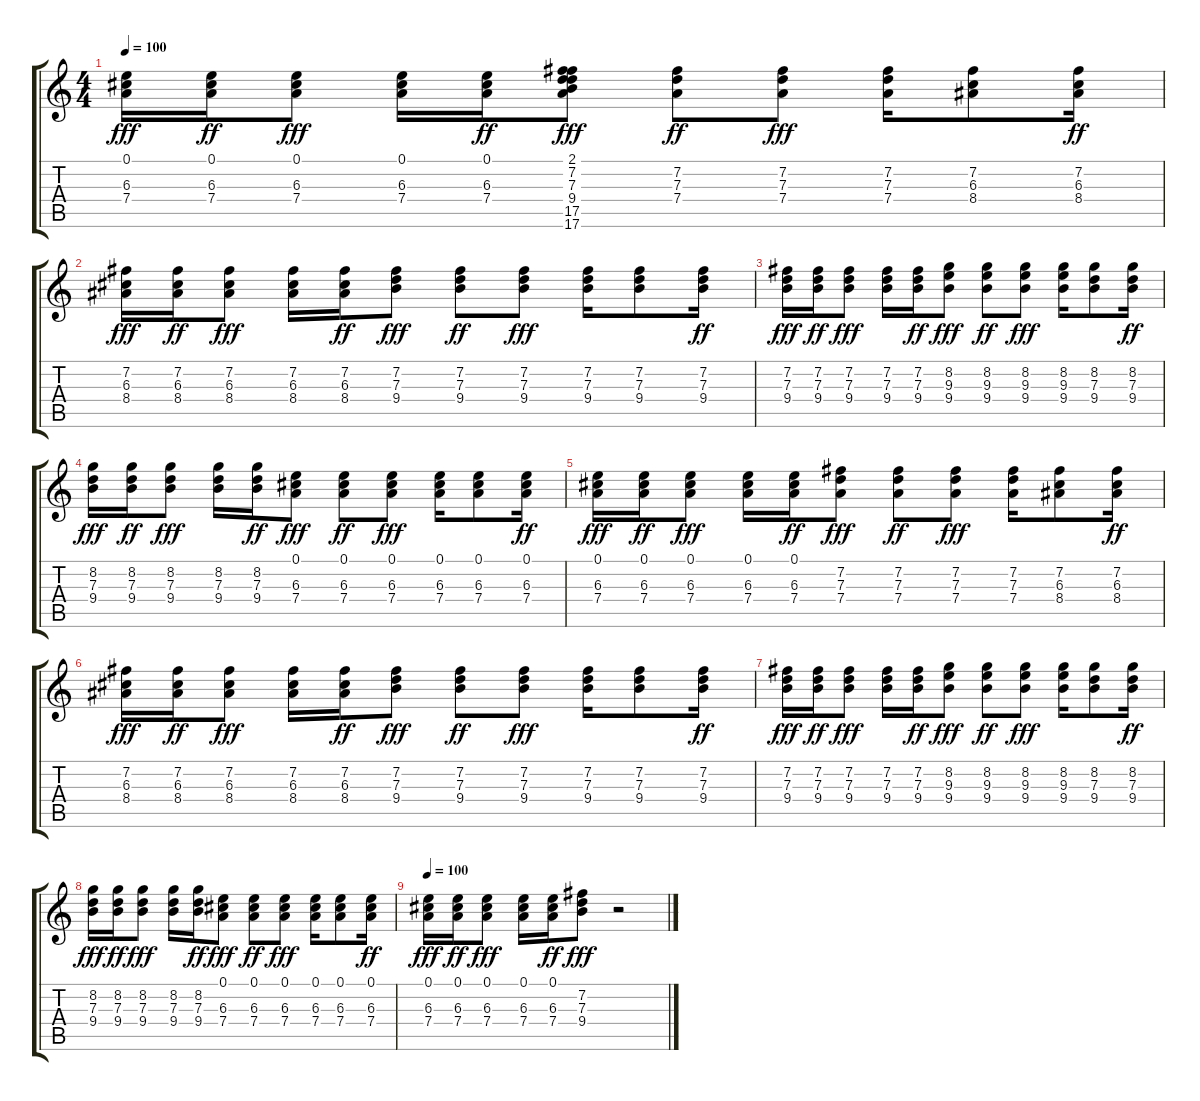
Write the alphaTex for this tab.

\track "" {instrument acousticguitarsteel}
\staff {score tabs}
\tuning (E4 B3 G3 D3 A2 E2) {hide}
\ts (4 4)
\tempo 100
\clef g2
\ks c
(0.1 6.3 7.4).16{dy fff} (0.1 6.3 7.4).16{dy ff volume 11 instrument acousticguitarsteel} (0.1 6.3 7.4).8{dy fff} (0.1 6.3 7.4).16 (0.1 6.3 7.4).16{dy ff} (2.1 7.2 7.3 9.4 17.5 17.6).8{dy fff} (7.2 7.3 7.4).8{dy ff} (7.2 7.3 7.4).8{dy fff} (7.2 7.3 7.4).16 (7.2 6.3 8.4).8 (7.2 6.3 8.4).16{dy ff} |
(7.2 6.3 8.4).16{dy fff} (7.2 6.3 8.4).16{dy ff} (7.2 6.3 8.4).8{dy fff} (7.2 6.3 8.4).16 (7.2 6.3 8.4).16{dy ff} (7.2 7.3 9.4).8{dy fff} (7.2 7.3 9.4).8{dy ff} (7.2 7.3 9.4).8{dy fff} (7.2 7.3 9.4).16 (7.2 7.3 9.4).8 (7.2 7.3 9.4).16{dy ff} |
(7.2 7.3 9.4).16{dy fff} (7.2 7.3 9.4).16{dy ff} (7.2 7.3 9.4).8{dy fff} (7.2 7.3 9.4).16 (7.2 7.3 9.4).16{dy ff} (8.2 9.3 9.4).8{dy fff} (8.2 9.3 9.4).8{dy ff} (8.2 9.3 9.4).8{dy fff} (8.2 9.3 9.4).16 (8.2 7.3 9.4).8 (8.2 7.3 9.4).16{dy ff} |
(8.2 7.3 9.4).16{dy fff} (8.2 7.3 9.4).16{dy ff} (8.2 7.3 9.4).8{dy fff} (8.2 7.3 9.4).16 (8.2 7.3 9.4).16{dy ff} (0.1 6.3 7.4).8{dy fff} (0.1 6.3 7.4).8{dy ff} (0.1 6.3 7.4).8{dy fff} (0.1 6.3 7.4).16 (0.1 6.3 7.4).8 (0.1 6.3 7.4).16{dy ff} |
(0.1 6.3 7.4).16{dy fff} (0.1 6.3 7.4).16{dy ff} (0.1 6.3 7.4).8{dy fff} (0.1 6.3 7.4).16 (0.1 6.3 7.4).16{dy ff} (7.2 7.3 7.4).8{dy fff} (7.2 7.3 7.4).8{dy ff} (7.2 7.3 7.4).8{dy fff} (7.2 7.3 7.4).16 (7.2 6.3 8.4).8 (7.2 6.3 8.4).16{dy ff} |
(7.2 6.3 8.4).16{dy fff} (7.2 6.3 8.4).16{dy ff} (7.2 6.3 8.4).8{dy fff} (7.2 6.3 8.4).16 (7.2 6.3 8.4).16{dy ff} (7.2 7.3 9.4).8{dy fff} (7.2 7.3 9.4).8{dy ff} (7.2 7.3 9.4).8{dy fff} (7.2 7.3 9.4).16 (7.2 7.3 9.4).8 (7.2 7.3 9.4).16{dy ff} |
(7.2 7.3 9.4).16{dy fff} (7.2 7.3 9.4).16{dy ff} (7.2 7.3 9.4).8{dy fff} (7.2 7.3 9.4).16 (7.2 7.3 9.4).16{dy ff} (8.2 9.3 9.4).8{dy fff} (8.2 9.3 9.4).8{dy ff} (8.2 9.3 9.4).8{dy fff} (8.2 9.3 9.4).16 (8.2 7.3 9.4).8 (8.2 7.3 9.4).16{dy ff} |
(8.2 7.3 9.4).16{dy fff} (8.2 7.3 9.4).16{dy ff} (8.2 7.3 9.4).8{dy fff} (8.2 7.3 9.4).16 (8.2 7.3 9.4).16{dy ff} (0.1 6.3 7.4).8{dy fff} (0.1 6.3 7.4).8{dy ff} (0.1 6.3 7.4).8{dy fff} (0.1 6.3 7.4).16 (0.1 6.3 7.4).8 (0.1 6.3 7.4).16{dy ff} |
\tempo 100
(0.1 6.3 7.4).16{dy fff} (0.1 6.3 7.4).16{dy ff} (0.1 6.3 7.4).8{dy fff} (0.1 6.3 7.4).16 (0.1 6.3 7.4).16{dy ff} (7.2 7.3 9.4).8{dy fff} r.2
